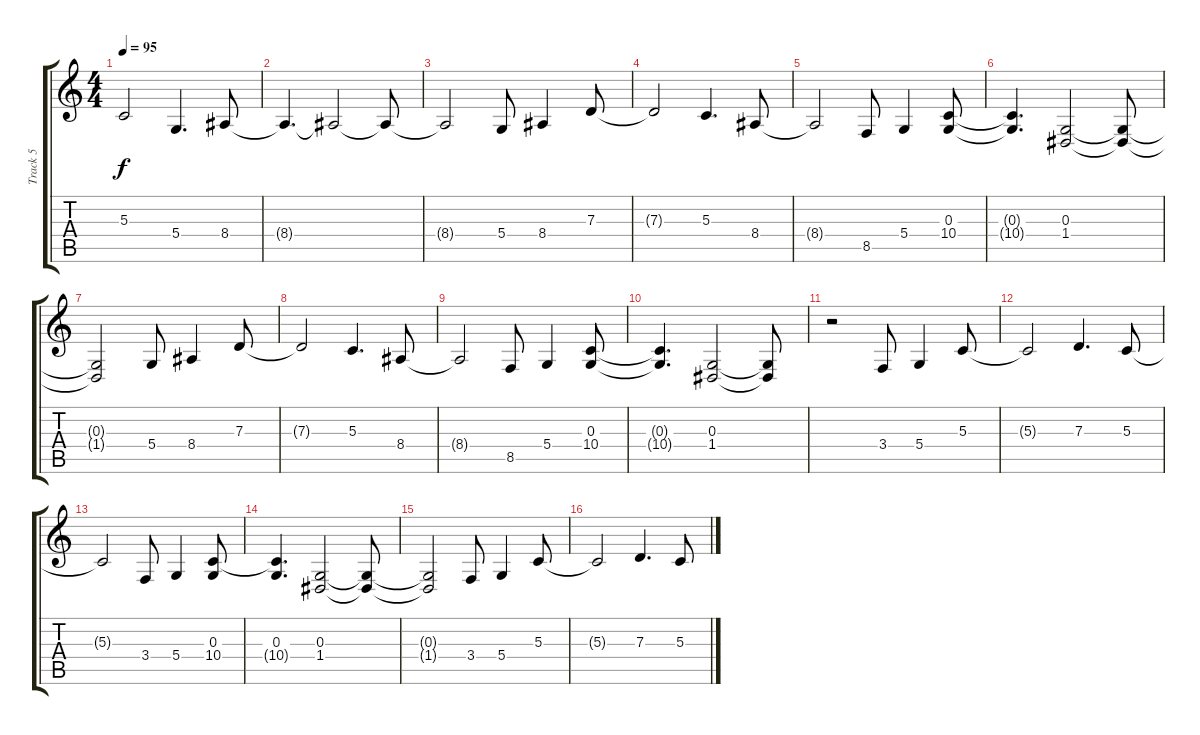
\track ("Track 5" "Track 5") {instrument altosax}
\staff {score tabs}
\tuning (E4 B3 G3 D3 A2 E2) {hide}
\ts (4 4)
\tempo 95
\clef g2
\ks c
5.3{t}.2{dy f} 5.4.4{d} 8.4.8 |
8.4{t}.4{d} 8.4{t}.2 8.4{t}.8 |
8.4{t}.2 5.4.8 8.4.4 7.3.8 |
7.3{t}.2 5.3.4{d} 8.4.8 |
8.4{t}.2 8.5.8 5.4.4 (0.3 10.4).8 |
(0.3{t} 10.4{t}).4{d} (0.3 1.4).2 (0.3{t} 1.4{t}).8 |
(0.3{t} 1.4{t}).2 5.4.8 8.4.4 7.3.8 |
7.3{t}.2 5.3.4{d} 8.4.8 |
8.4{t}.2 8.5.8 5.4.4 (0.3 10.4).8 |
(0.3{t} 10.4{t}).4{d} (0.3 1.4).2 (0.3{t} 1.4{t}).8 |
r.2 3.4.8 5.4.4 5.3.8 |
5.3{t}.2 7.3.4{d} 5.3.8 |
5.3{t}.2 3.4.8 5.4.4 (0.3 10.4).8 |
(0.3 10.4{t}).4{d} (0.3 1.4).2 (0.3{t} 1.4{t}).8 |
(0.3{t} 1.4{t}).2 3.4.8 5.4.4 5.3.8 |
5.3{t}.2 7.3.4{d} 5.3.8
